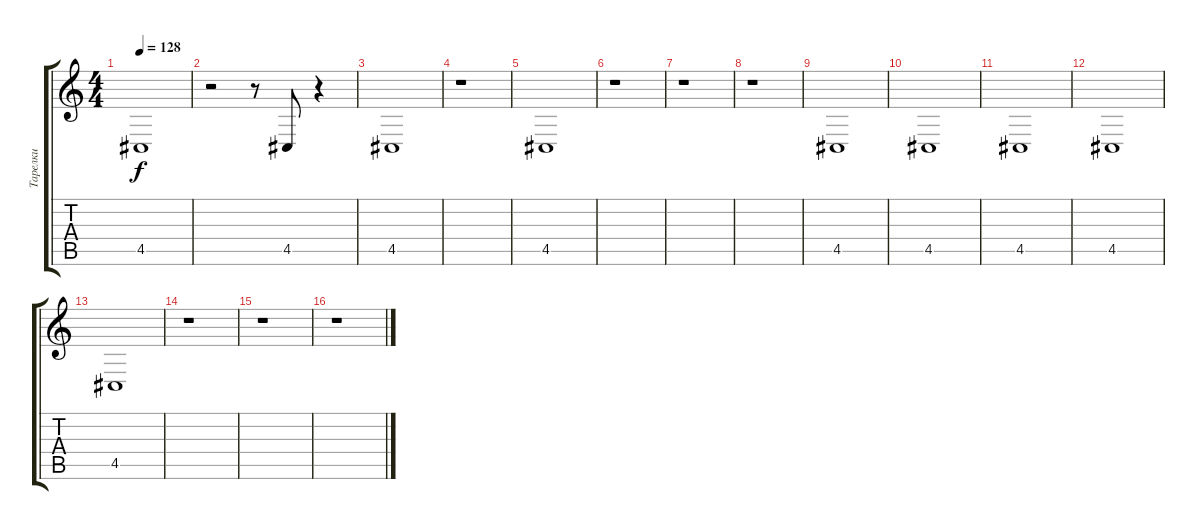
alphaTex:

\track ("Тарелки" "Тарелки") {instrument acousticgrandpiano}
\staff {score tabs}
\tuning (E4 B3 G3 D3 A2 E2) {hide}
\ts (4 4)
\tempo 128
\clef g2
\ks c
4.5.1{dy f} |
r.2 r.8 4.5.8 r.4 |
4.5.1 |
r.1 |
4.5.1 |
r.1 |
r.1 |
r.1 |
4.5.1 |
4.5.1 |
4.5.1 |
4.5.1 |
4.5.1 |
r.1 |
r.1 |
r.1
